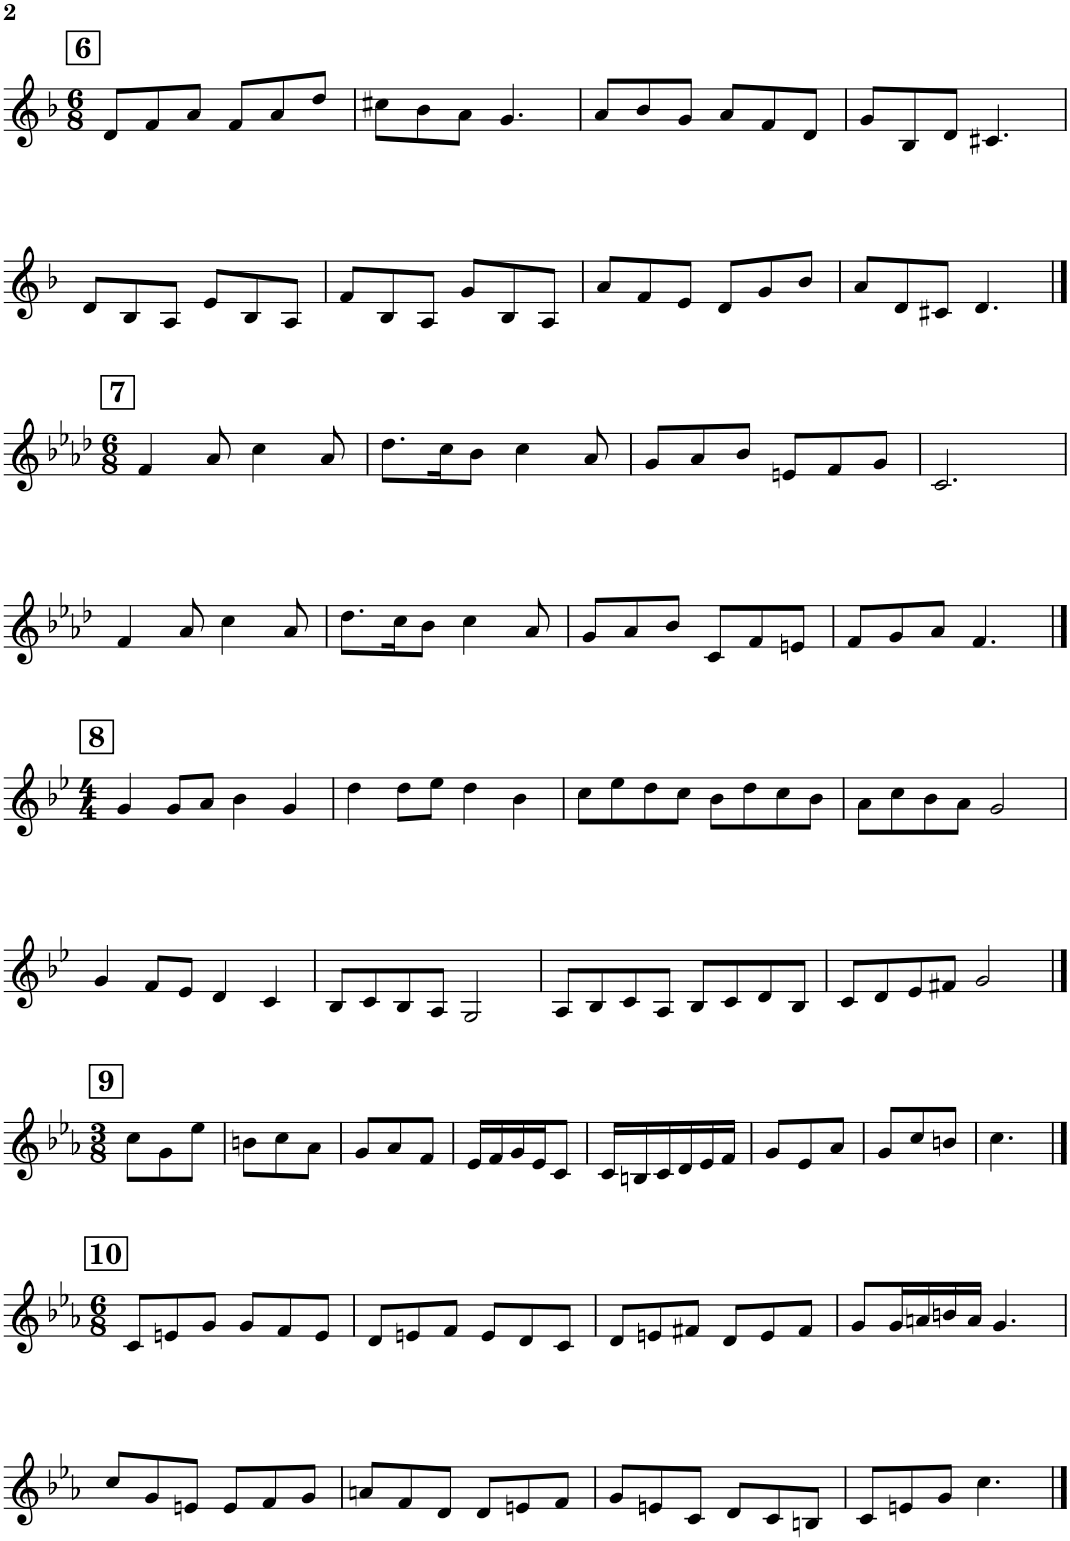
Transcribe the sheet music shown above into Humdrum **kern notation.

**kern
*part1
*staff1
*I"Piano
*I'Pno.
!!LO:PB:g=z
*clefG2
*k[b-]
*M6/8
!!LO:REH:place=s1:a:B:cj:fs=14:t=6
=41
8d/L
8f/
8a/J
8f/L
8a/
8dd/J
=42
8cc#X\L
8b-\
8a\J
4.g/
=43
8a/L
8b-/
8g/J
8a/L
8f/
8d/J
=44
8g/L
8B-/
8d/J
4.c#X/
!!LO:LB:g=z
=45
8d/L
8B-/
8A/J
8e/L
8B-/
8A/J
=46
8f/L
8B-/
8A/J
8g/L
8B-/
8A/J
=47
8a/L
8f/
8e/J
8d/L
8g/
8b-/J
=48
8a/L
8d/
8c#X/J
4.d/
!!LO:LB:g=z
!!LO:REH:place=s1:a:B:cj:fs=14:t=7
==49
*k[b-e-a-d-]
*M6/8
4f/
8a-/
4cc\
8a-/
=50
8.dd-\L
16cc\K
8b-\J
4cc\
8a-/
=51
8g/L
8a-/
8b-/J
8en/L
8f/
8g/J
=52
2.c/
!!LO:LB:g=z
=53
4f/
8a-/
4cc\
8a-/
=54
8.dd-\L
16cc\K
8b-\J
4cc\
8a-/
=55
8g/L
8a-/
8b-/J
8c/L
8f/
8en/J
=56
8f/L
8g/
8a-/J
4.f/
!!LO:LB:g=z
!!LO:REH:place=s1:a:B:cj:fs=14:t=8
==57
*k[b-e-]
*M4/4
4g/
8g/L
8a/J
4b-\
4g/
=58
4dd\
8dd\L
8ee-\J
4dd\
4b-\
=59
8cc\L
8ee-\
8dd\
8cc\J
8b-\L
8dd\
8cc\
8b-\J
=60
8a\L
8cc\
8b-\
8a\J
2g/
!!LO:LB:g=z
=61
4g/
8f/L
8e-/J
4d/
4c/
=62
8B-/L
8c/
8B-/
8A/J
2G/
=63
8A/L
8B-/
8c/
8A/J
8B-/L
8c/
8d/
8B-/J
=64
8c/L
8d/
8e-/
8f#X/J
2g/
!!LO:LB:g=z
!!LO:REH:place=s1:a:B:cj:fs=14:t=9
==65
*k[b-e-a-]
*M3/8
8cc\L
8g\
8ee-\J
=66
8bn\L
8cc\
8a-\J
=67
8g/L
8a-/
8f/J
=68
16e-/LL
16f/
16g/
16e-/J
8c/J
=69
16c/LL
16Bn/
16c/
16d/
16e-/
16f/JJ
=70
8g/L
8e-/
8a-/J
=71
8g/L
8cc/
8bn/J
=72
4.cc\
!!LO:LB:g=z
!!LO:REH:place=s1:a:B:cj:fs=14:t=10
==73
*M6/8
8c/L
8en/
8g/J
8g/L
8f/
8e/J
=74
8d/L
8en/
8f/J
8e/L
8d/
8c/J
=75
8d/L
8en/
8f#X/J
8d/L
8e/
8f#/J
=76
8g/L
16g/L
16an/
16bn/
16a/JJ
4.g/
!!LO:LB:g=z
=77
8cc/L
8g/
8en/J
8e/L
8f/
8g/J
=78
8an/L
8f/
8d/J
8d/L
8en/
8f/J
=79
8g/L
8en/
8c/J
8d/L
8c/
8Bn/J
=80
8c/L
8en/
8g/J
4.cc\
==
*-
